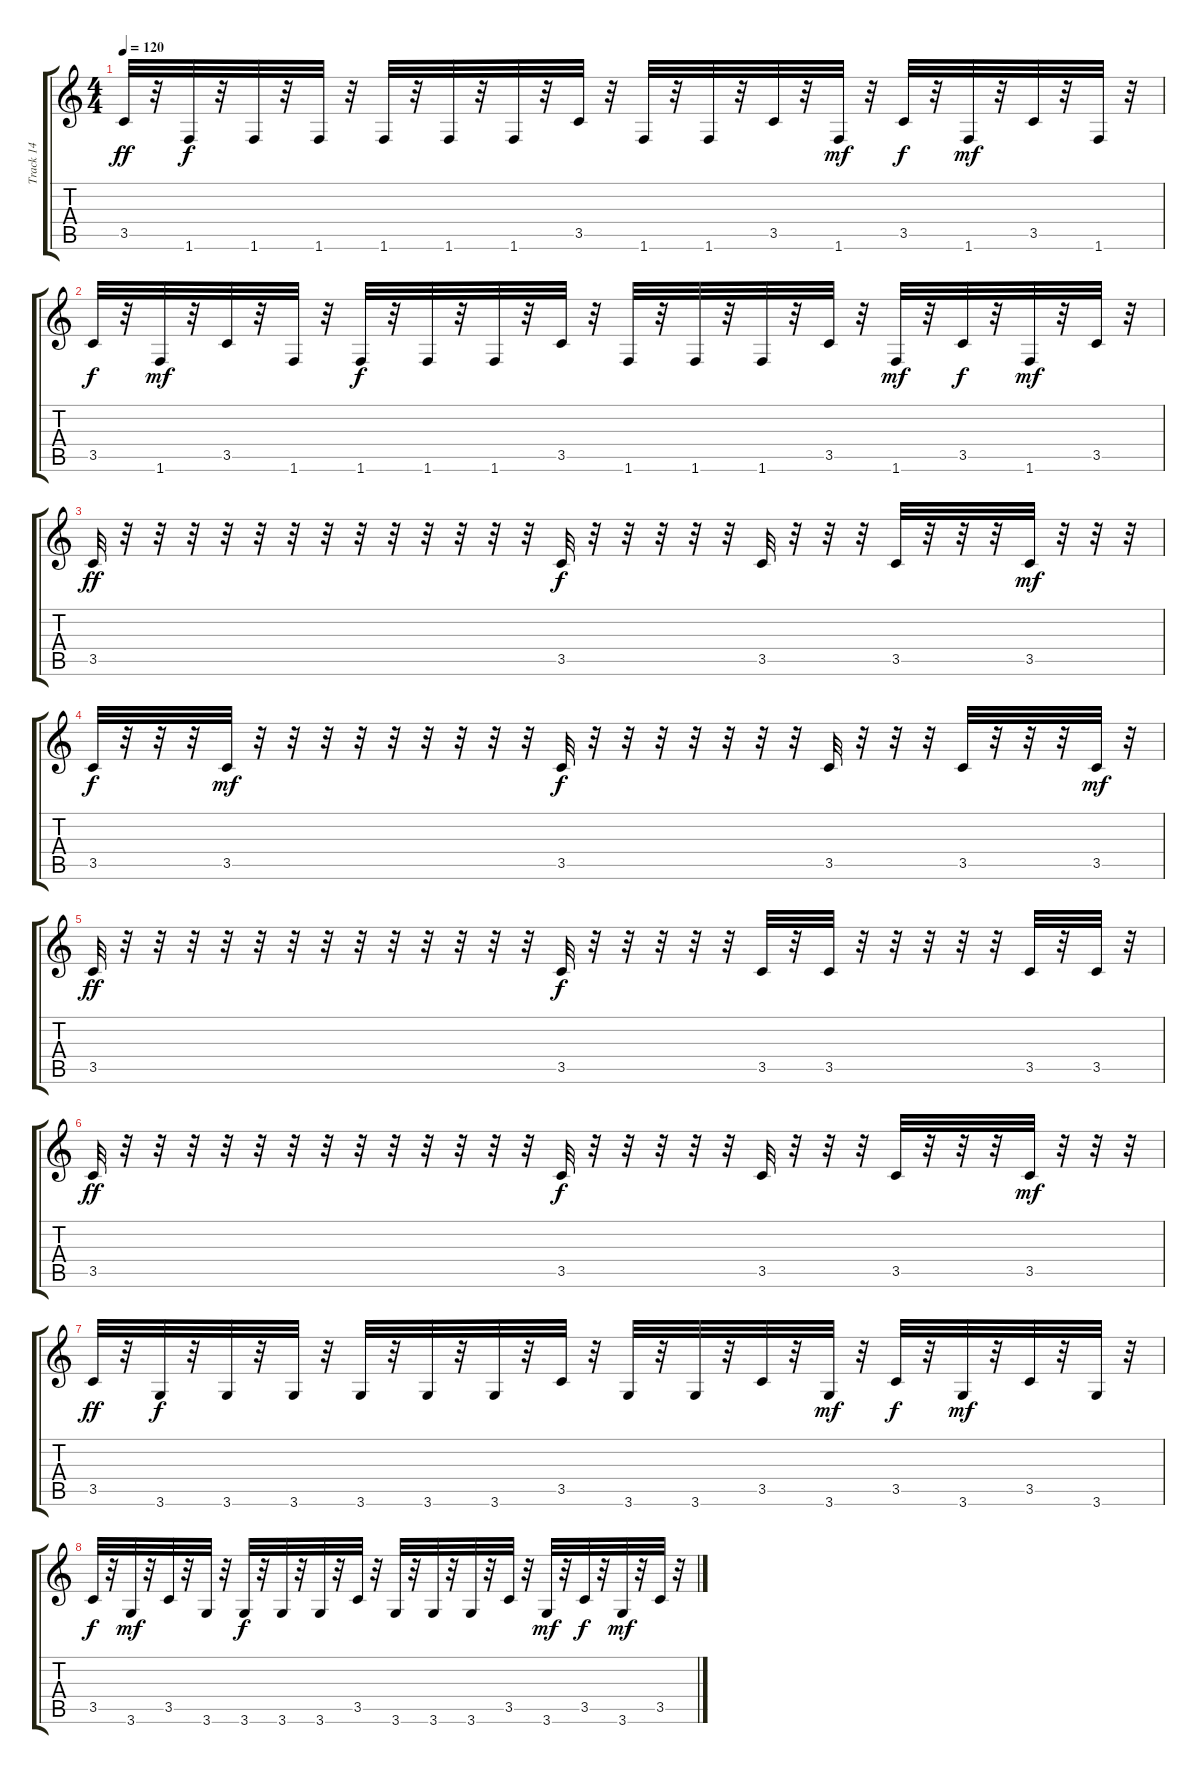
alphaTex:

\track ("Track 14" "Track 14") {instrument synthbass1}
\staff {score tabs}
\tuning (E4 B3 G3 D3 A2 E2) {hide}
\ts (4 4)
\tempo 120
\clef g2
\ks c
3.5.32{dy ff} r.32 1.6.32{dy f} r.32 1.6.32 r.32 1.6.32 r.32 1.6.32 r.32 1.6.32 r.32 1.6.32 r.32 3.5.32 r.32 1.6.32 r.32 1.6.32 r.32 3.5.32 r.32 1.6.32{dy mf} r.32 3.5.32{dy f} r.32 1.6.32{dy mf} r.32 3.5.32 r.32 1.6.32 r.32 |
3.5.32{dy f} r.32 1.6.32{dy mf} r.32 3.5.32 r.32 1.6.32 r.32 1.6.32{dy f} r.32 1.6.32 r.32 1.6.32 r.32 3.5.32 r.32 1.6.32 r.32 1.6.32 r.32 1.6.32 r.32 3.5.32 r.32 1.6.32{dy mf} r.32 3.5.32{dy f} r.32 1.6.32{dy mf} r.32 3.5.32 r.32 |
3.5.32{dy ff} r.32 r.32 r.32 r.32 r.32 r.32 r.32 r.32 r.32 r.32 r.32 r.32 r.32 3.5.32{dy f} r.32 r.32 r.32 r.32 r.32 3.5.32 r.32 r.32 r.32 3.5.32 r.32 r.32 r.32 3.5.32{dy mf} r.32 r.32 r.32 |
3.5.32{dy f} r.32 r.32 r.32 3.5.32{dy mf} r.32 r.32 r.32 r.32 r.32 r.32 r.32 r.32 r.32 3.5.32{dy f} r.32 r.32 r.32 r.32 r.32 r.32 r.32 3.5.32 r.32 r.32 r.32 3.5.32 r.32 r.32 r.32 3.5.32{dy mf} r.32 |
3.5.32{dy ff} r.32 r.32 r.32 r.32 r.32 r.32 r.32 r.32 r.32 r.32 r.32 r.32 r.32 3.5.32{dy f} r.32 r.32 r.32 r.32 r.32 3.5.32 r.32 3.5.32 r.32 r.32 r.32 r.32 r.32 3.5.32 r.32 3.5.32 r.32 |
3.5.32{dy ff} r.32 r.32 r.32 r.32 r.32 r.32 r.32 r.32 r.32 r.32 r.32 r.32 r.32 3.5.32{dy f} r.32 r.32 r.32 r.32 r.32 3.5.32 r.32 r.32 r.32 3.5.32 r.32 r.32 r.32 3.5.32{dy mf} r.32 r.32 r.32 |
3.5.32{dy ff} r.32 3.6.32{dy f} r.32 3.6.32 r.32 3.6.32 r.32 3.6.32 r.32 3.6.32 r.32 3.6.32 r.32 3.5.32 r.32 3.6.32 r.32 3.6.32 r.32 3.5.32 r.32 3.6.32{dy mf} r.32 3.5.32{dy f} r.32 3.6.32{dy mf} r.32 3.5.32 r.32 3.6.32 r.32 |
3.5.32{dy f} r.32 3.6.32{dy mf} r.32 3.5.32 r.32 3.6.32 r.32 3.6.32{dy f} r.32 3.6.32 r.32 3.6.32 r.32 3.5.32 r.32 3.6.32 r.32 3.6.32 r.32 3.6.32 r.32 3.5.32 r.32 3.6.32{dy mf} r.32 3.5.32{dy f} r.32 3.6.32{dy mf} r.32 3.5.32 r.32
